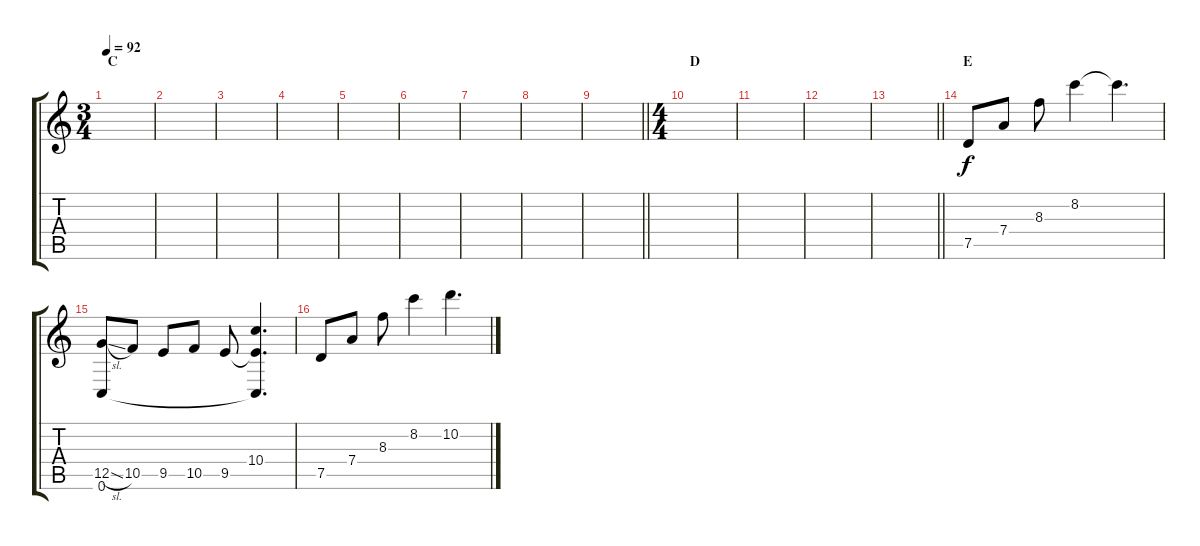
\track "" {instrument overdrivenguitar}
\staff {score tabs}
\tuning (G4 E4 A3 D3 G2 C2) {hide}
\ts (3 4)
\section ("" "C")
\tempo 92
\clef g2
\ks c
|
|
|
|
|
|
|
|
\barLineRight lightlight
|
\ts (4 4)
\section ("" "D")
|
|
|
\barLineRight lightlight
|
\section ("" "E")
7.5.8 7.4.8 8.3.8 8.2.4 8.2{t}.4{d} |
(12.5{sl} 0.6).8 10.5.8 9.5.8 10.5.8 9.5.8 (10.4 9.5{t} 0.6{t}).4{d} |
7.5.8 7.4.8 8.3.8 8.2.4 10.2.4{d}
